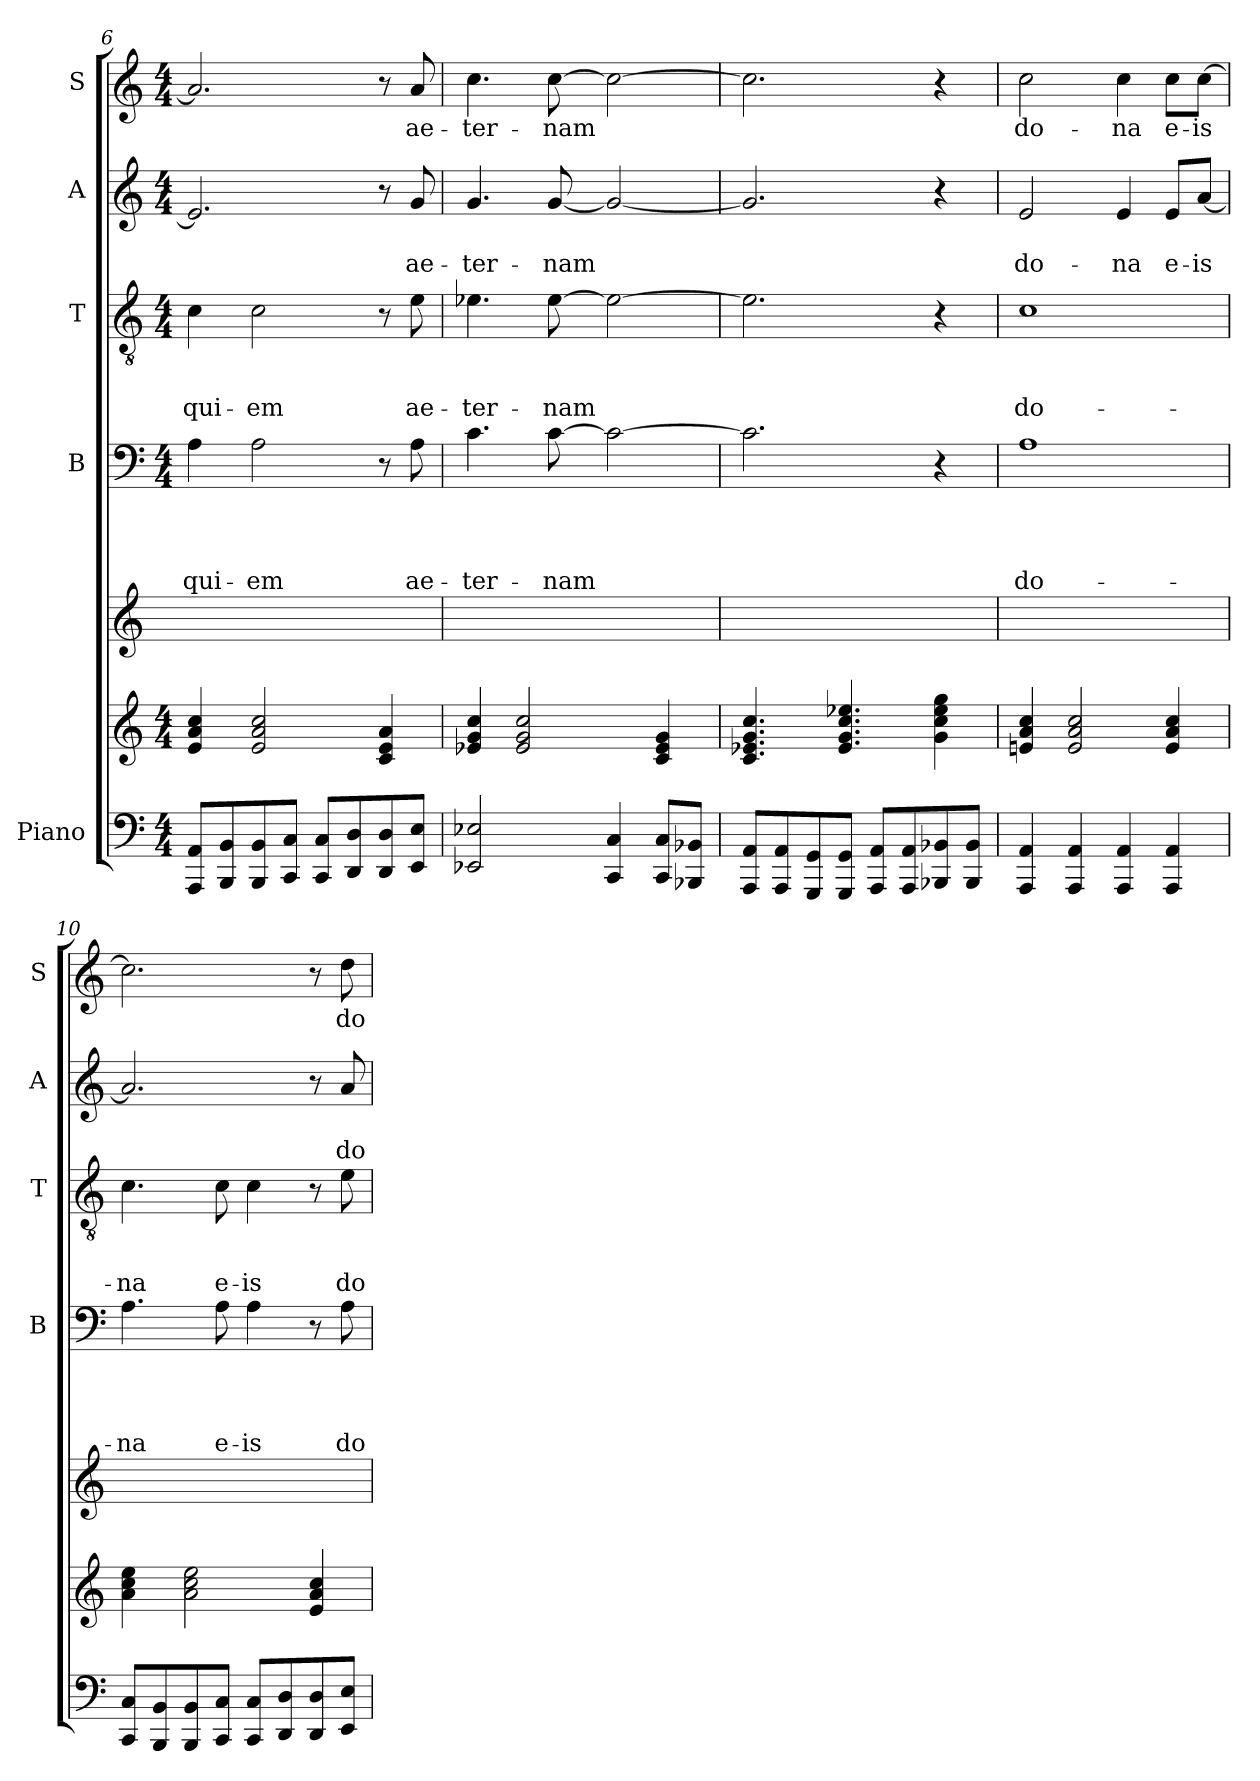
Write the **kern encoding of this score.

**kern	**kern	**kern	**kern	**text	**text	**text	**text	**kern	**text	**text	**text	**kern	**text	**text	**kern	**text
*part6	*part6	*part5	*part4	*part4	*part4	*part4	*part4	*part3	*part3	*part3	*part3	*part2	*part2	*part2	*part1	*part1
*staff7	*staff6	*staff5	*staff4	*staff4	*staff4	*staff4	*staff4	*staff3	*staff3	*staff3	*staff3	*staff2	*staff2	*staff2	*staff1	*staff1
*I"Piano	*	*	*I"B	*	*	*	*	*I"T	*	*	*	*I"A	*	*	*I"S	*
*	*	*	*I'B	*	*	*	*	*I'T	*	*	*	*I'A	*	*	*I'S	*
!!LO:LB:g=z
*clefF4	*clefG2	*clefG2	*clefF4	*	*	*	*	*clefGv2	*	*	*	*clefG2	*	*	*clefG2	*
*k[]	*k[]	*k[]	*k[]	*	*	*	*	*k[]	*	*	*	*k[]	*	*	*k[]	*
*a:	*a:	*a:	*a:	*	*	*	*	*a:	*	*	*	*a:	*	*	*a:	*
*M4/4	*M4/4	*	*M4/4	*	*	*	*	*M4/4	*	*	*	*M4/4	*	*	*M4/4	*
=6	=6	=6	=6	=6	=6	=6	=6	=6	=6	=6	=6	=6	=6	=6	=6	=6
!	!	!	!	!	!	!	!LO:LY:b	!	!	!	!LO:LY:b	!	!	!	!	!
8AAA/ 8AA/L	4e/ 4a/ 4cc/	1ryy	4A\	.	.	.	-qui-	4c\	.	.	-qui-	2.e/]	.	.	2.a/]	.
8BBB/ 8BB/	.	.	.	.	.	.	.	.	.	.	.	.	.	.	.	.
!	!	!	!	!	!	!	!LO:LY:b	!	!	!	!LO:LY:b	!	!	!	!	!
8BBB/ 8BB/	2e/ 2a/ 2cc/	.	2A\	.	.	.	-em	2c\	.	.	-em	.	.	.	.	.
8CC/ 8C/J	.	.	.	.	.	.	.	.	.	.	.	.	.	.	.	.
8CC/ 8C/L	.	.	.	.	.	.	.	.	.	.	.	.	.	.	.	.
8DD/ 8D/	.	.	.	.	.	.	.	.	.	.	.	.	.	.	.	.
8DD/ 8D/	4c/ 4e/ 4a/	.	8r	.	.	.	.	8r	.	.	.	8r	.	.	8r	.
!	!	!	!	!	!	!	!LO:LY:b	!	!	!	!LO:LY:b	!	!	!LO:LY:b	!	!LO:LY:b
8EE/ 8E/J	.	.	8A\	.	.	.	ae-	8e\	.	.	ae-	8g/	.	ae-	8a/	ae-
=7	=7	=7	=7	=7	=7	=7	=7	=7	=7	=7	=7	=7	=7	=7	=7	=7
!	!	!	!	!	!	!	!LO:LY:b	!	!	!	!LO:LY:b	!	!	!LO:LY:b	!	!LO:LY:b
2EE-X/ 2E-X/	4e-X/ 4g/ 4cc/	1ryy	4.c\	.	.	.	-ter-	4.e-X\	.	.	-ter-	4.g/	.	-ter-	4.cc\	-ter-
.	2e-/ 2g/ 2cc/	.	.	.	.	.	.	.	.	.	.	.	.	.	.	.
!	!	!	!	!	!	!	!LO:LY:b	!	!	!	!LO:LY:b	!	!	!LO:LY:b	!	!LO:LY:b
.	.	.	[8c\	.	.	.	-nam	[8e-\	.	.	-nam	[8g/	.	-nam	[8cc\	-nam
4CC/ 4C/	.	.	2c\_	.	.	.	.	2e-\_	.	.	.	2g/_	.	.	2cc\_	.
8CC/ 8C/L	4c/ 4e-/ 4g/	.	.	.	.	.	.	.	.	.	.	.	.	.	.	.
8BBB-X/ 8BB-X/J	.	.	.	.	.	.	.	.	.	.	.	.	.	.	.	.
=8	=8	=8	=8	=8	=8	=8	=8	=8	=8	=8	=8	=8	=8	=8	=8	=8
8AAA/ 8AA/L	4.c/ 4.e-X/ 4.g/ 4.cc/	1ryy	2.c\]	.	.	.	.	2.e-\]	.	.	.	2.g/]	.	.	2.cc\]	.
8AAA/ 8AA/	.	.	.	.	.	.	.	.	.	.	.	.	.	.	.	.
8GGG/ 8GG/	.	.	.	.	.	.	.	.	.	.	.	.	.	.	.	.
8GGG/ 8GG/J	4.e-/ 4.g/ 4.cc/ 4.ee-X/	.	.	.	.	.	.	.	.	.	.	.	.	.	.	.
8AAA/ 8AA/L	.	.	.	.	.	.	.	.	.	.	.	.	.	.	.	.
8AAA/ 8AA/	.	.	.	.	.	.	.	.	.	.	.	.	.	.	.	.
8BBB-X/ 8BB-X/	4g\ 4cc\ 4ee-\ 4gg\	.	4r	.	.	.	.	4r	.	.	.	4r	.	.	4r	.
8BBB-/ 8BB-/J	.	.	.	.	.	.	.	.	.	.	.	.	.	.	.	.
=9	=9	=9	=9	=9	=9	=9	=9	=9	=9	=9	=9	=9	=9	=9	=9	=9
!	!	!	!	!	!	!	!LO:LY:b	!	!	!	!LO:LY:b	!	!	!LO:LY:b	!	!LO:LY:b
4AAA/ 4AA/	4eni/ 4a/ 4cc/	1ryy	1A	.	.	.	do-	1c	.	.	do-	2e/	.	do-	2cc\	do-
4AAA/ 4AA/	2e/ 2a/ 2cc/	.	.	.	.	.	.	.	.	.	.	.	.	.	.	.
!	!	!	!	!	!	!	!	!	!	!	!	!	!	!LO:LY:b	!	!LO:LY:b
4AAA/ 4AA/	.	.	.	.	.	.	.	.	.	.	.	4e/	.	-na	4cc\	-na
!	!	!	!	!	!	!	!	!	!	!	!	!	!	!LO:LY:b	!	!LO:LY:b
4AAA/ 4AA/	4e/ 4a/ 4cc/	.	.	.	.	.	.	.	.	.	.	8e/L	.	e-	8cc\L	e-
!	!	!	!	!	!	!	!	!	!	!	!	!	!	!LO:LY:b	!	!LO:LY:b
.	.	.	.	.	.	.	.	.	.	.	.	[8a/J	.	-is	[8cc\J	-is
=10	=10	=10	=10	=10	=10	=10	=10	=10	=10	=10	=10	=10	=10	=10	=10	=10
!	!	!	!	!	!	!	!LO:LY:b	!	!	!	!LO:LY:b	!	!	!	!	!
8CC/ 8C/L	4a\ 4cc\ 4ee\	1ryy	4.A\	.	.	.	-na	4.c\	.	.	-na	2.a/]	.	.	2.cc\]	.
8BBB/ 8BB/	.	.	.	.	.	.	.	.	.	.	.	.	.	.	.	.
8BBB/ 8BB/	2a\ 2cc\ 2ee\	.	.	.	.	.	.	.	.	.	.	.	.	.	.	.
!	!	!	!	!	!	!	!LO:LY:b	!	!	!	!LO:LY:b	!	!	!	!	!
8CC/ 8C/J	.	.	8A\	.	.	.	e-	8c\	.	.	e-	.	.	.	.	.
!	!	!	!	!	!	!	!LO:LY:b	!	!	!	!LO:LY:b	!	!	!	!	!
8CC/ 8C/L	.	.	4A\	.	.	.	-is	4c\	.	.	-is	.	.	.	.	.
8DD/ 8D/	.	.	.	.	.	.	.	.	.	.	.	.	.	.	.	.
8DD/ 8D/	4e/ 4a/ 4cc/	.	8r	.	.	.	.	8r	.	.	.	8r	.	.	8r	.
!	!	!	!	!	!	!	!LO:LY:b	!	!	!	!LO:LY:b	!	!	!LO:LY:b	!	!LO:LY:b
8EE/ 8E/J	.	.	8A\	.	.	.	do-	8e\	.	.	do-	8a/	.	do-	8dd\	do-
=	=	=	=	=	=	=	=	=	=	=	=	=	=	=	=	=
*-	*-	*-	*-	*-	*-	*-	*-	*-	*-	*-	*-	*-	*-	*-	*-	*-
